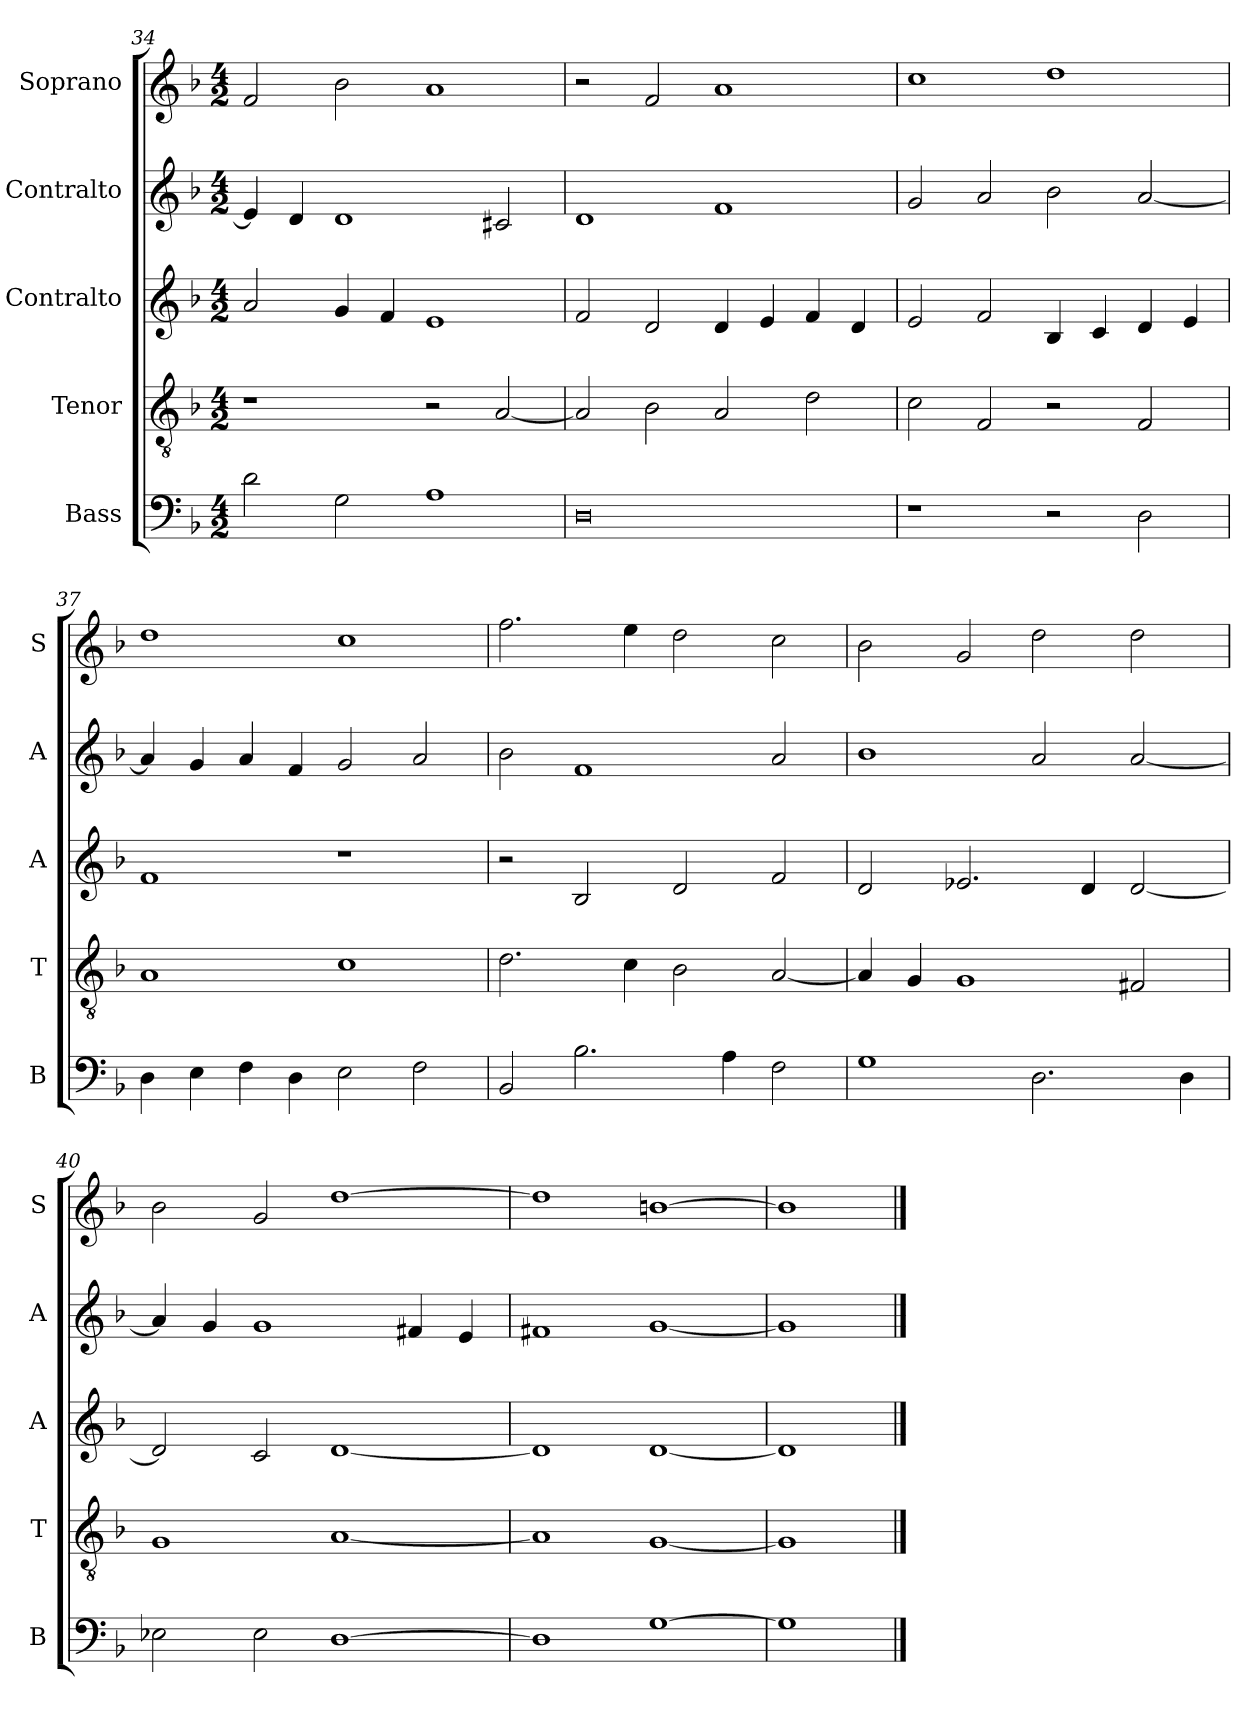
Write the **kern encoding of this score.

**kern	**kern	**kern	**kern	**kern
*part5	*part4	*part3	*part2	*part1
*staff5	*staff4	*staff3	*staff2	*staff1
*I"Bass	*I"Tenor	*I"Contralto	*I"Contralto	*I"Soprano
*I'B	*I'T	*I'A	*I'A	*I'S
*clefF4	*clefGv2	*clefG2	*clefG2	*clefG2
*k[b-]	*k[b-]	*k[b-]	*k[b-]	*k[b-]
*G:dor	*G:dor	*G:dor	*G:dor	*G:dor
*M4/2	*M4/2	*M4/2	*M4/2	*M4/2
=34	=34	=34	=34	=34
2d	1r	2a	4e]	2f
.	.	.	4d	.
2G	.	4g	1d	2b-
.	.	4f	.	.
1A	2r	1e	.	1a
.	[2A	.	2c#X	.
=35	=35	=35	=35	=35
0D	2A]	2f	1d	2r
.	2B-	2d	.	2f
.	2A	4d	1f	1a
.	.	4e	.	.
.	2d	4f	.	.
.	.	4d	.	.
=36	=36	=36	=36	=36
1r	2c	2e	2g	1cc
.	2F	2f	2a	.
2r	2r	4B-	2b-	1dd
.	.	4c	.	.
2D	2F	4d	[2a	.
.	.	4e	.	.
=37	=37	=37	=37	=37
4D	1A	1f	4a]	1dd
4E	.	.	4g	.
4F	.	.	4a	.
4D	.	.	4f	.
2E	1c	1r	2g	1cc
2F	.	.	2a	.
=38	=38	=38	=38	=38
2BB-	2.d	2r	2b-	2.ff
2.B-	.	2B-	1f	.
.	4c	.	.	4ee
.	2B-	2d	.	2dd
4A	.	.	.	.
2F	[2A	2f	2a	2cc
=39	=39	=39	=39	=39
1G	4A]	2d	1b-	2b-
.	4G	.	.	.
.	1G	2.e-X	.	2g
2.D	.	.	2a	2dd
.	.	4d	.	.
.	2F#X	[2d	[2a	2dd
4D	.	.	.	.
=40	=40	=40	=40	=40
2E-X	1G	2d]	4a]	2b-
.	.	.	4g	.
2E-	.	2c	1g	2g
[1D	[1A	[1d	.	[1dd
.	.	.	4f#X	.
.	.	.	4e	.
=41	=41	=41	=41	=41
1D]	1A]	1d]	1f#X	1dd]
[1G	[1G	[1d	[1g	[1bn
=42	=42	=42	=42	=42
1G]	1G]	1d]	1g]	1b]
==	==	==	==	==
*-	*-	*-	*-	*-
